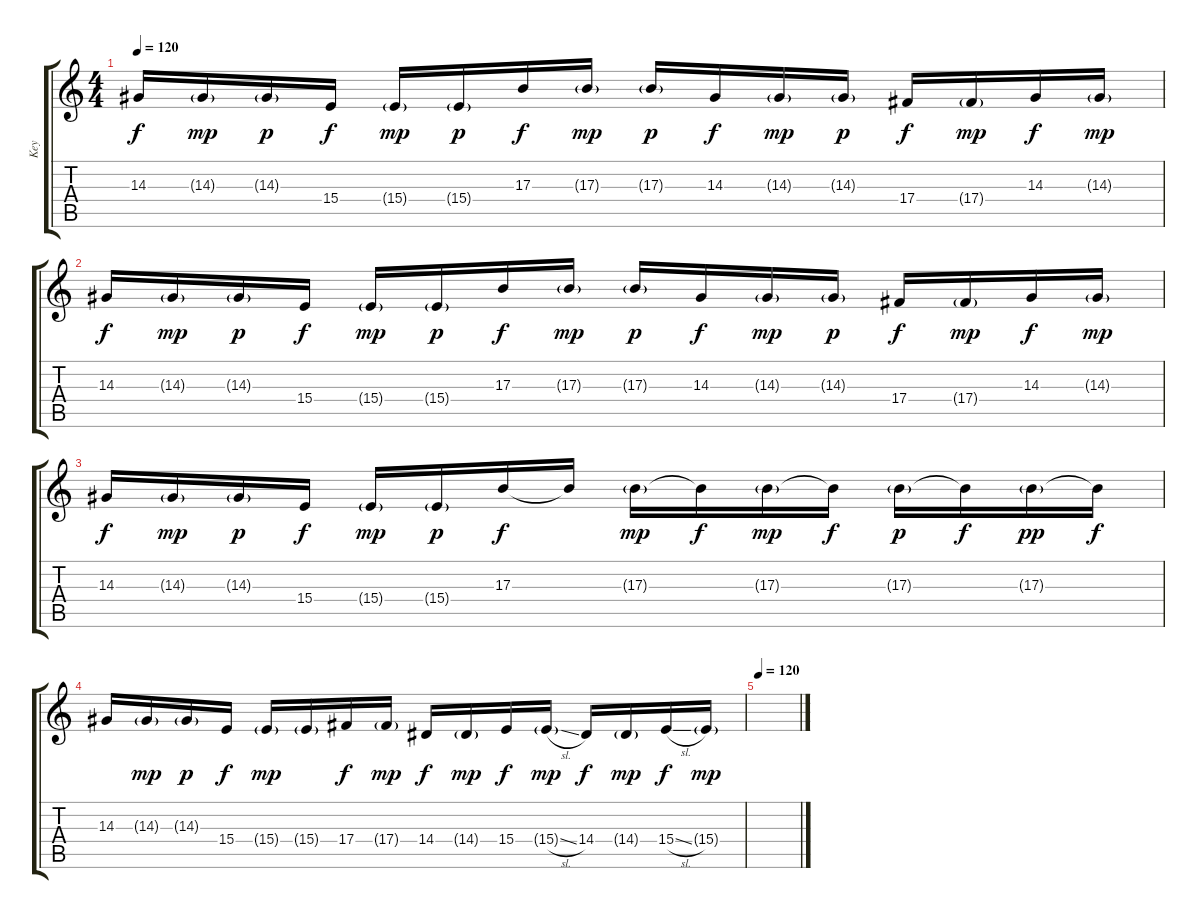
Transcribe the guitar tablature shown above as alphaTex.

\track ("Key" "Key") {instrument lead3calliope}
\staff {score tabs}
\tuning (Eb4 Bb3 Gb3 Db3 Ab2 Db2) {hide}
\ts (4 4)
\tempo 120
\clef g2
\ks c
14.3.16{dy f} 14.3{g}.16{dy mp} 14.3{g}.16{dy p} 15.4.16{dy f} 15.4{g}.16{dy mp} 15.4{g}.16{dy p} 17.3.16{dy f} 17.3{g}.16{dy mp} 17.3{g}.16{dy p} 14.3.16{dy f} 14.3{g}.16{dy mp} 14.3{g}.16{dy p} 17.4.16{dy f} 17.4{g}.16{dy mp} 14.3.16{dy f} 14.3{g}.16{dy mp} |
14.3.16{dy f} 14.3{g}.16{dy mp} 14.3{g}.16{dy p} 15.4.16{dy f} 15.4{g}.16{dy mp} 15.4{g}.16{dy p} 17.3.16{dy f} 17.3{g}.16{dy mp} 17.3{g}.16{dy p} 14.3.16{dy f} 14.3{g}.16{dy mp} 14.3{g}.16{dy p} 17.4.16{dy f} 17.4{g}.16{dy mp} 14.3.16{dy f} 14.3{g}.16{dy mp} |
14.3.16{dy f} 14.3{g}.16{dy mp} 14.3{g}.16{dy p} 15.4.16{dy f} 15.4{g}.16{dy mp} 15.4{g}.16{dy p} 17.3.16{dy f} 17.3{t}.16 17.3{g}.16{dy mp} 17.3{t}.16{dy f} 17.3{g}.16{dy mp} 17.3{t}.16{dy f} 17.3{g}.16{dy p} 17.3{t}.16{dy f} 17.3{g}.16{dy pp} 17.3{t}.16{dy f} |
14.3.16 14.3{g}.16{dy mp} 14.3{g}.16{dy p} 15.4.16{dy f} 15.4{g}.16{dy mp} 15.4{g}.16 17.4.16{dy f} 17.4{g}.16{dy mp} 14.4.16{dy f} 14.4{g}.16{dy mp} 15.4.16{dy f} 15.4{sl g}.16{dy mp} 14.4.16{dy f} 14.4{g}.16{dy mp} 15.4{sl}.16{dy f} 15.4{g}.16{dy mp} |
\tempo 120
